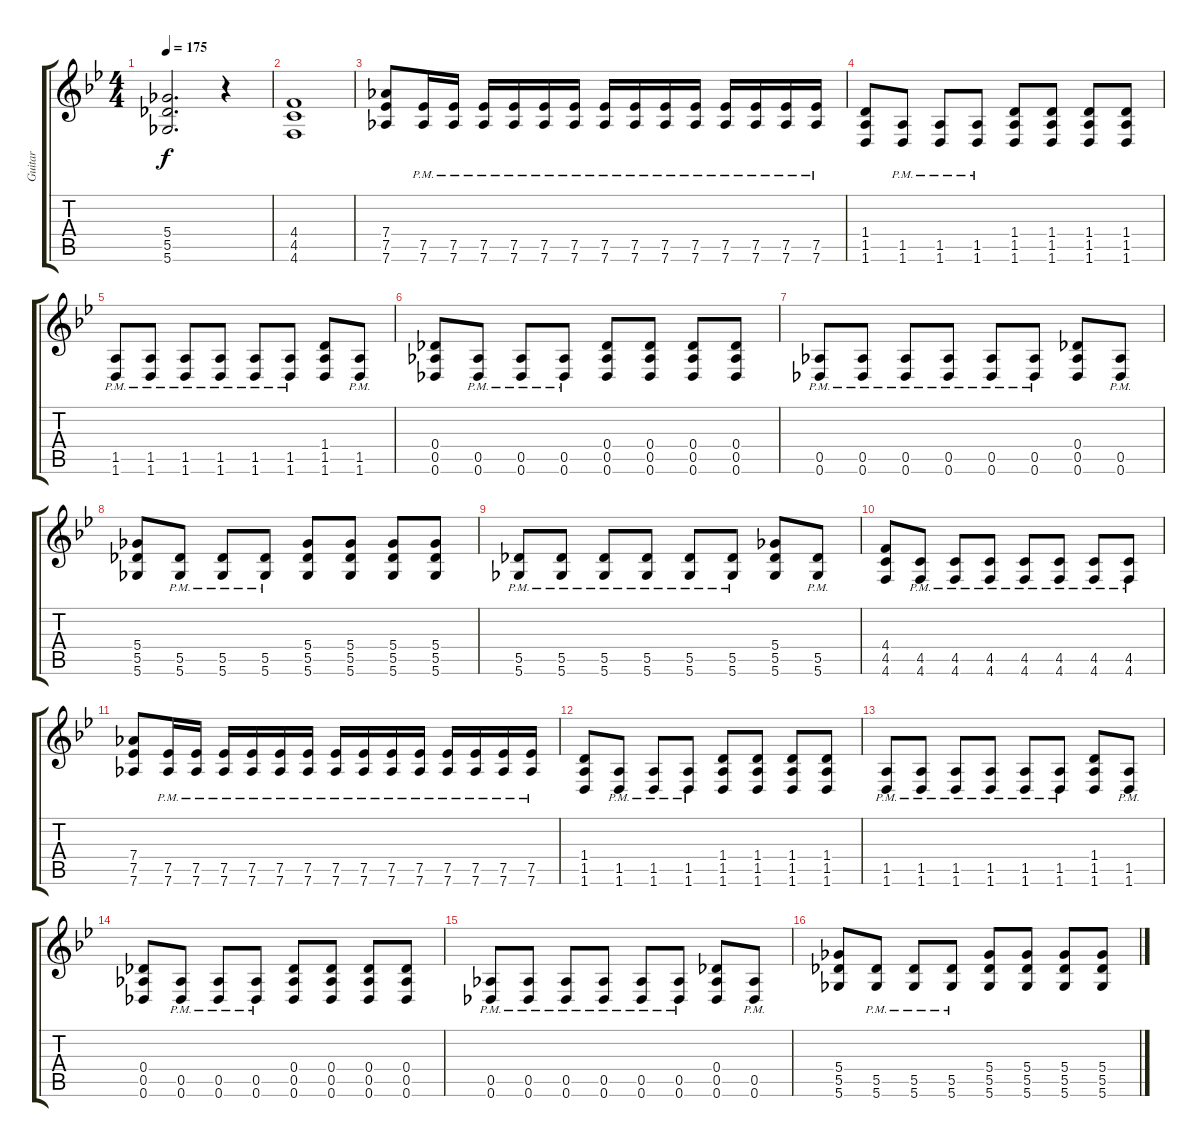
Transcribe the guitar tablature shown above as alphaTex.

\track ("Guitar" "Guitar") {instrument distortionguitar}
\staff {score tabs}
\tuning (Eb4 Bb3 Gb3 Db3 Ab2 Db2) {hide}
\ts (4 4)
\tempo 175
\clef g2
\ks bb
(5.4{t} 5.5{t} 5.6{t}).2{d dy f} r.4 |
(4.4 4.5 4.6).1 |
(7.4 7.5 7.6).8 (7.5{pm} 7.6{pm}).16 (7.5{pm} 7.6{pm}).16 (7.5{pm} 7.6{pm}).16 (7.5{pm} 7.6{pm}).16 (7.5{pm} 7.6{pm}).16 (7.5{pm} 7.6{pm}).16 (7.5{pm} 7.6{pm}).16 (7.5{pm} 7.6{pm}).16 (7.5{pm} 7.6{pm}).16 (7.5{pm} 7.6{pm}).16 (7.5{pm} 7.6{pm}).16 (7.5{pm} 7.6{pm}).16 (7.5{pm} 7.6{pm}).16 (7.5{pm} 7.6{pm}).16 |
(1.4 1.5 1.6).8 (1.5{pm} 1.6{pm}).8 (1.5{pm} 1.6{pm}).8 (1.5{pm} 1.6{pm}).8 (1.4 1.5 1.6).8 (1.4 1.5 1.6).8 (1.4 1.5 1.6).8 (1.4 1.5 1.6).8 |
(1.5{pm} 1.6{pm}).8 (1.5{pm} 1.6{pm}).8 (1.5{pm} 1.6{pm}).8 (1.5{pm} 1.6{pm}).8 (1.5{pm} 1.6{pm}).8 (1.5{pm} 1.6{pm}).8 (1.4 1.5 1.6).8 (1.5{pm} 1.6{pm}).8 |
(0.4 0.5 0.6).8 (0.5{pm} 0.6{pm}).8 (0.5{pm} 0.6{pm}).8 (0.5{pm} 0.6{pm}).8 (0.4 0.5 0.6).8 (0.4 0.5 0.6).8 (0.4 0.5 0.6).8 (0.4 0.5 0.6).8 |
(0.5{pm} 0.6{pm}).8 (0.5{pm} 0.6{pm}).8 (0.5{pm} 0.6{pm}).8 (0.5{pm} 0.6{pm}).8 (0.5{pm} 0.6{pm}).8 (0.5{pm} 0.6{pm}).8 (0.4 0.5 0.6).8 (0.5{pm} 0.6{pm}).8 |
(5.4 5.5 5.6).8 (5.5{pm} 5.6{pm}).8 (5.5{pm} 5.6{pm}).8 (5.5{pm} 5.6{pm}).8 (5.4 5.5 5.6).8 (5.4 5.5 5.6).8 (5.4 5.5 5.6).8 (5.4 5.5 5.6).8 |
(5.5{pm} 5.6{pm}).8 (5.5{pm} 5.6{pm}).8 (5.5{pm} 5.6{pm}).8 (5.5{pm} 5.6{pm}).8 (5.5{pm} 5.6{pm}).8 (5.5{pm} 5.6{pm}).8 (5.4 5.5 5.6).8 (5.5{pm} 5.6{pm}).8 |
(4.4 4.5 4.6).8 (4.5{pm} 4.6{pm}).8 (4.5{pm} 4.6{pm}).8 (4.5{pm} 4.6{pm}).8 (4.5{pm} 4.6{pm}).8 (4.5{pm} 4.6{pm}).8 (4.5{pm} 4.6{pm}).8 (4.5{pm} 4.6{pm}).8 |
(7.4 7.5 7.6).8 (7.5{pm} 7.6{pm}).16 (7.5{pm} 7.6{pm}).16 (7.5{pm} 7.6{pm}).16 (7.5{pm} 7.6{pm}).16 (7.5{pm} 7.6{pm}).16 (7.5{pm} 7.6{pm}).16 (7.5{pm} 7.6{pm}).16 (7.5{pm} 7.6{pm}).16 (7.5{pm} 7.6{pm}).16 (7.5{pm} 7.6{pm}).16 (7.5{pm} 7.6{pm}).16 (7.5{pm} 7.6{pm}).16 (7.5{pm} 7.6{pm}).16 (7.5{pm} 7.6{pm}).16 |
(1.4 1.5 1.6).8 (1.5{pm} 1.6{pm}).8 (1.5{pm} 1.6{pm}).8 (1.5{pm} 1.6{pm}).8 (1.4 1.5 1.6).8 (1.4 1.5 1.6).8 (1.4 1.5 1.6).8 (1.4 1.5 1.6).8 |
(1.5{pm} 1.6{pm}).8 (1.5{pm} 1.6{pm}).8 (1.5{pm} 1.6{pm}).8 (1.5{pm} 1.6{pm}).8 (1.5{pm} 1.6{pm}).8 (1.5{pm} 1.6{pm}).8 (1.4 1.5 1.6).8 (1.5{pm} 1.6{pm}).8 |
(0.4 0.5 0.6).8 (0.5{pm} 0.6{pm}).8 (0.5{pm} 0.6{pm}).8 (0.5{pm} 0.6{pm}).8 (0.4 0.5 0.6).8 (0.4 0.5 0.6).8 (0.4 0.5 0.6).8 (0.4 0.5 0.6).8 |
(0.5{pm} 0.6{pm}).8 (0.5{pm} 0.6{pm}).8 (0.5{pm} 0.6{pm}).8 (0.5{pm} 0.6{pm}).8 (0.5{pm} 0.6{pm}).8 (0.5{pm} 0.6{pm}).8 (0.4 0.5 0.6).8 (0.5{pm} 0.6{pm}).8 |
(5.4 5.5 5.6).8 (5.5{pm} 5.6{pm}).8 (5.5{pm} 5.6{pm}).8 (5.5{pm} 5.6{pm}).8 (5.4 5.5 5.6).8 (5.4 5.5 5.6).8 (5.4 5.5 5.6).8 (5.4 5.5 5.6).8
